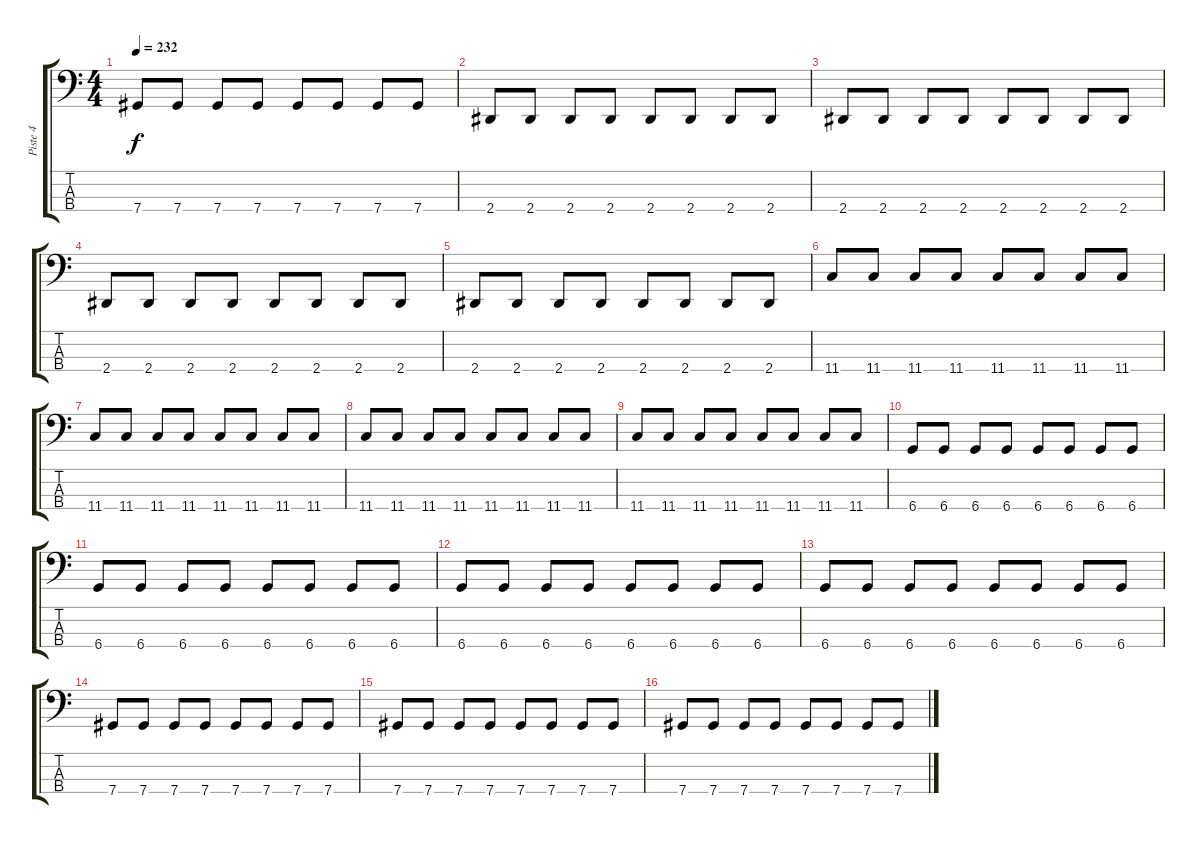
\track ("Piste 4" "Piste 4") {instrument electricbassfinger}
\staff {score tabs}
\tuning (Gb2 Db2 Ab1 Db1) {hide}
\ts (4 4)
\tempo 232
\clef f4
\ks c
7.4.8{dy f} 7.4.8 7.4.8 7.4.8 7.4.8 7.4.8 7.4.8 7.4.8 |
2.4.8 2.4.8 2.4.8 2.4.8 2.4.8 2.4.8 2.4.8 2.4.8 |
2.4.8 2.4.8 2.4.8 2.4.8 2.4.8 2.4.8 2.4.8 2.4.8 |
2.4.8 2.4.8 2.4.8 2.4.8 2.4.8 2.4.8 2.4.8 2.4.8 |
2.4.8 2.4.8 2.4.8 2.4.8 2.4.8 2.4.8 2.4.8 2.4.8 |
11.4.8 11.4.8 11.4.8 11.4.8 11.4.8 11.4.8 11.4.8 11.4.8 |
11.4.8 11.4.8 11.4.8 11.4.8 11.4.8 11.4.8 11.4.8 11.4.8 |
11.4.8 11.4.8 11.4.8 11.4.8 11.4.8 11.4.8 11.4.8 11.4.8 |
11.4.8 11.4.8 11.4.8 11.4.8 11.4.8 11.4.8 11.4.8 11.4.8 |
6.4.8 6.4.8 6.4.8 6.4.8 6.4.8 6.4.8 6.4.8 6.4.8 |
6.4.8 6.4.8 6.4.8 6.4.8 6.4.8 6.4.8 6.4.8 6.4.8 |
6.4.8 6.4.8 6.4.8 6.4.8 6.4.8 6.4.8 6.4.8 6.4.8 |
6.4.8 6.4.8 6.4.8 6.4.8 6.4.8 6.4.8 6.4.8 6.4.8 |
7.4.8 7.4.8 7.4.8 7.4.8 7.4.8 7.4.8 7.4.8 7.4.8 |
7.4.8 7.4.8 7.4.8 7.4.8 7.4.8 7.4.8 7.4.8 7.4.8 |
7.4.8 7.4.8 7.4.8 7.4.8 7.4.8 7.4.8 7.4.8 7.4.8
